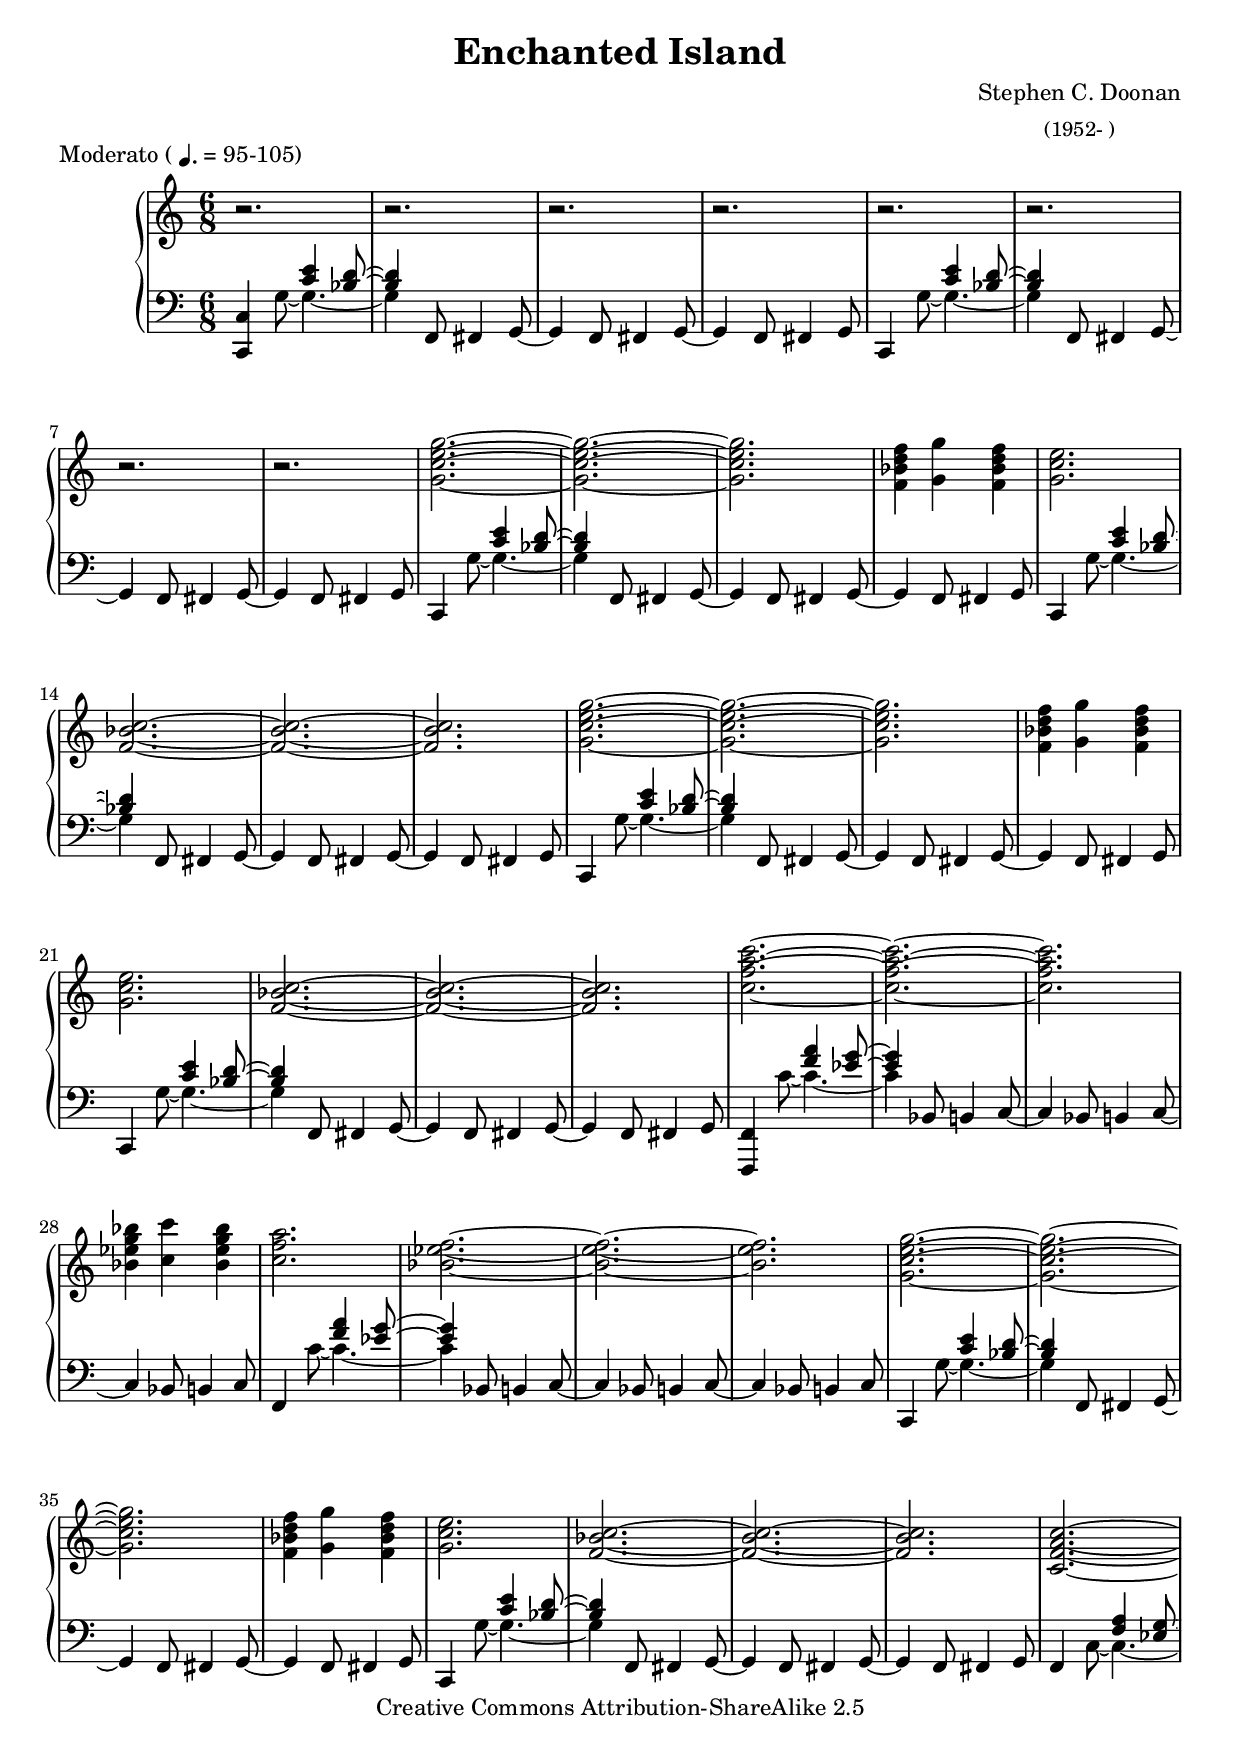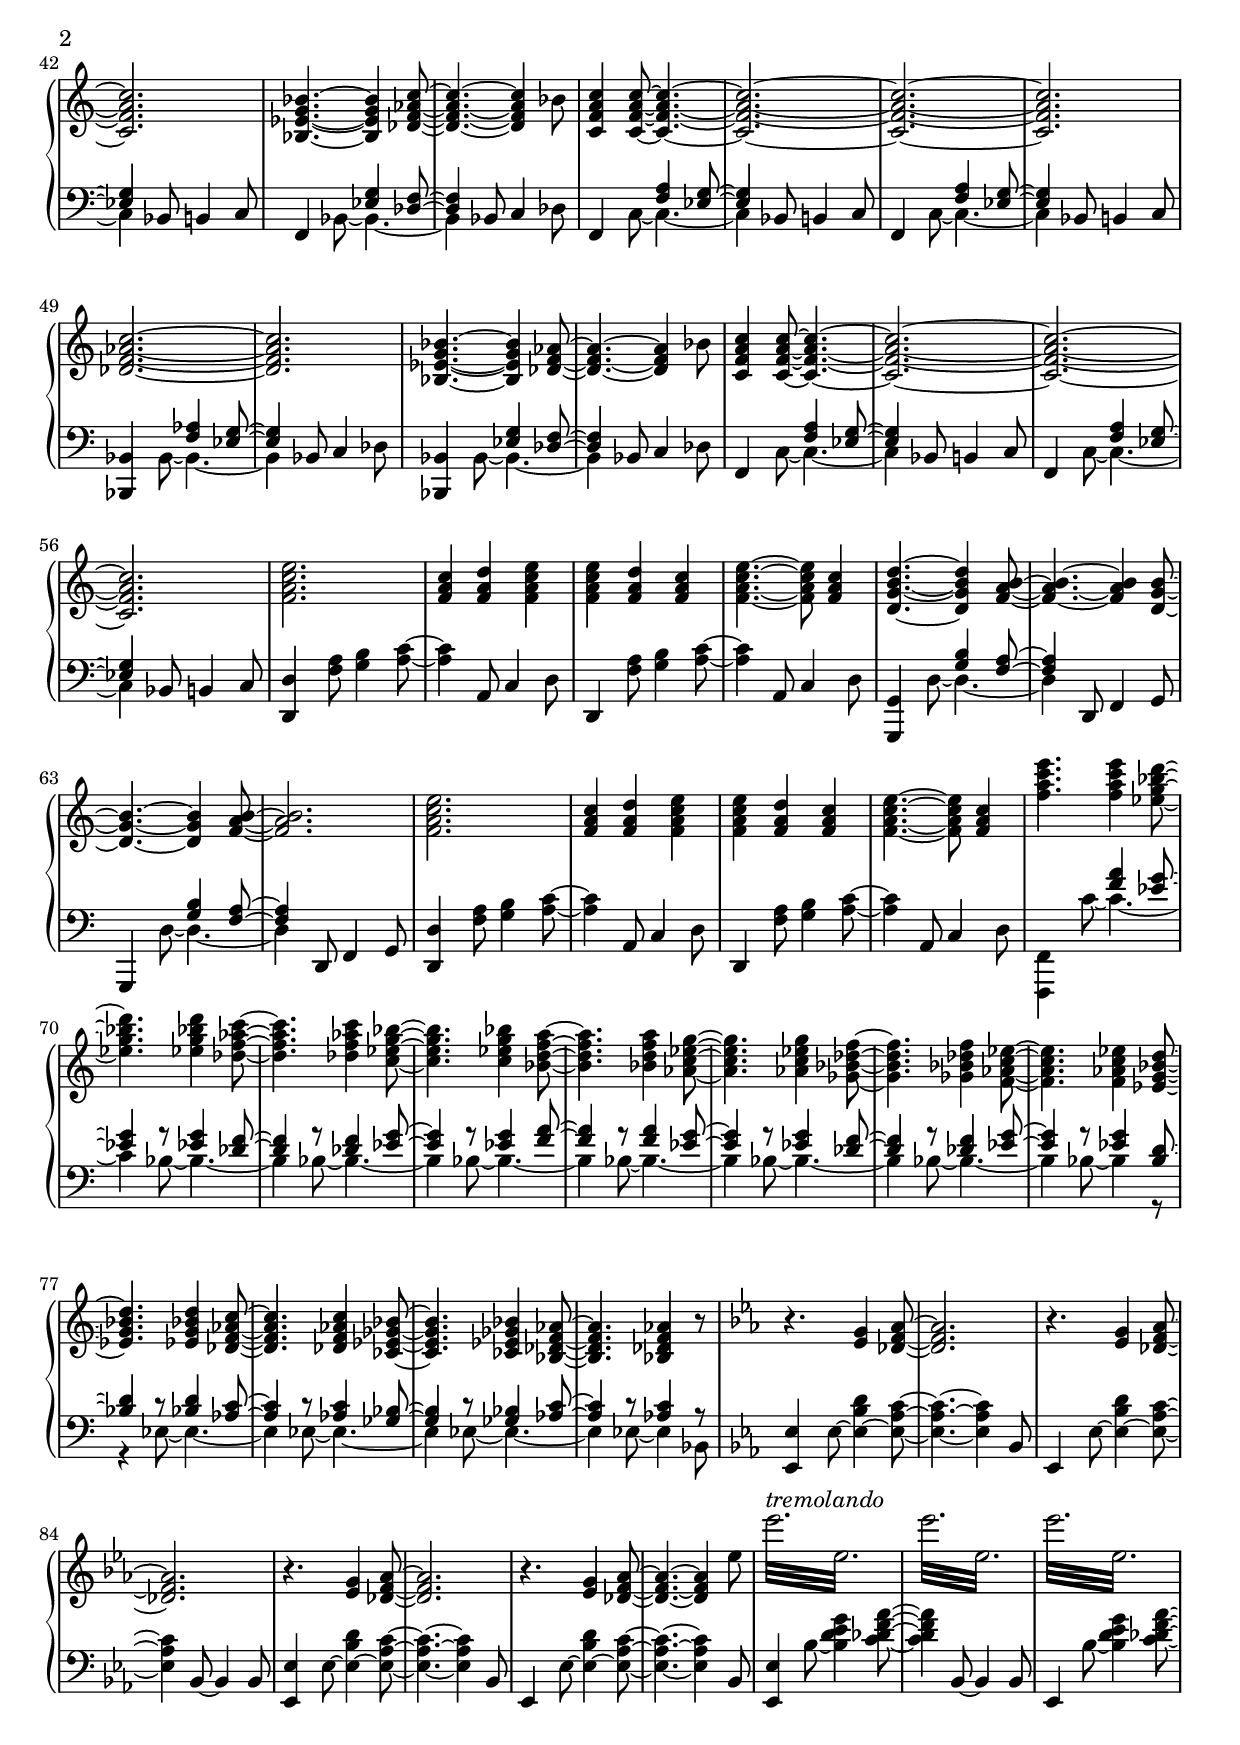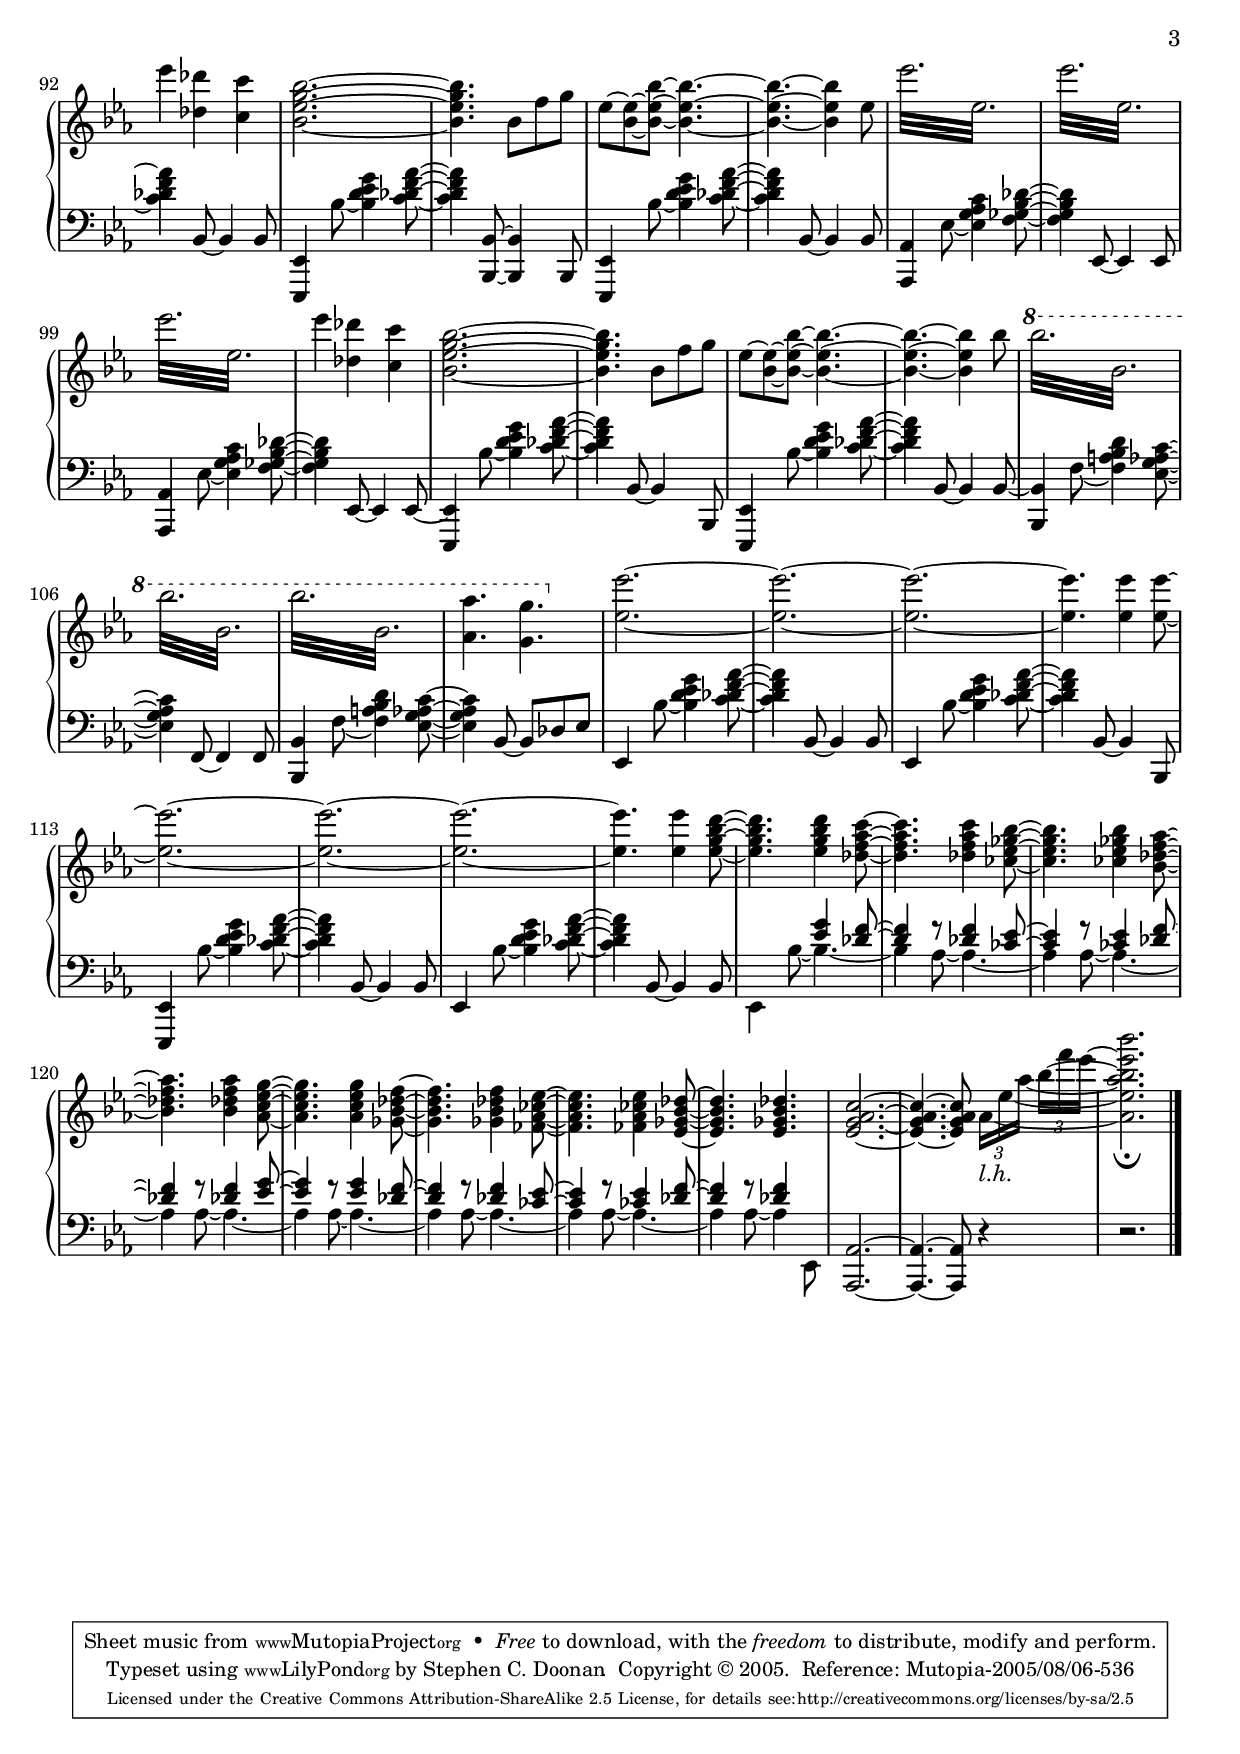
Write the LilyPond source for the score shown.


% Enchanted Island, work for piano by Stephen C. Doonan, xscd@xscd.com

\version "2.6.3"

\include "english.ly"

\paper { }

\header {

   title = "Enchanted Island"
   composer = \markup \center-align { "Stephen C. Doonan" \small "(1952- )" }
   piece = \markup { "Moderato (" \tiny \note #"4." #0.75 \normalsize "= 95-105)" }

% Mutopiaproject.org headers 

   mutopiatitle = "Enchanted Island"
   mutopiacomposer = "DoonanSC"
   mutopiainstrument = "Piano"
   date = "1976"
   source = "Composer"
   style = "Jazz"
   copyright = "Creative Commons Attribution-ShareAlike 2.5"
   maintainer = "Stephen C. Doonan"
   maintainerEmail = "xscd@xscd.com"
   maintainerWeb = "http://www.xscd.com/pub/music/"
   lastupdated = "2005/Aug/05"
   
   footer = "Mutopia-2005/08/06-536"
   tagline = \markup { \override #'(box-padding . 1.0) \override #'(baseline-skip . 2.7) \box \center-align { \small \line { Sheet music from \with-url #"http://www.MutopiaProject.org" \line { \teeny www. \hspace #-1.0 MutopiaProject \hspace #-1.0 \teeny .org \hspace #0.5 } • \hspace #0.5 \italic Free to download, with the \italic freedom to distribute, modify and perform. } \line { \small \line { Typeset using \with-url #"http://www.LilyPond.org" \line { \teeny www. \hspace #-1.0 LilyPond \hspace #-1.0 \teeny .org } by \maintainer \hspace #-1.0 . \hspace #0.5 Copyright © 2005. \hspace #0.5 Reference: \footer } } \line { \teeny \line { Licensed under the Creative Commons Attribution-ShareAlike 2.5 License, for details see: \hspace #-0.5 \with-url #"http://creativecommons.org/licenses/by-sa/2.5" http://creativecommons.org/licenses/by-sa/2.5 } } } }
}


rightHandA = \relative c'' {

   \clef treble \key c \major \time 6/8

% numbers (like the "1" below), refer to measure numbers
% 1 - intro, 8 measures

   r2.
   r2.
   r2.
   r2.

% 5

   r2.
   r2.
   r2.
   r2.

% 9 - begin body of piece

   <g c e g>2.~
   <g c e g>~
   <g c e g>
   <f bf d f>4 <g g'> <f bf d f>

% 13

   <g c e>2. 
   <f bf c>2.~
   <f bf c>~
   <f bf c>

% 17

   <g c e g>2.~
   <g c e g>~
   <g c e g>
   <f bf d f>4 <g g'> <f bf d f>

% 21

   <g c e>2.
   <f bf c>2.~
   <f bf c>~
   <f bf c>

% 25 - from C up to F
 
   <c' f a c>2.~
   <c f a c>~
   <c f a c>
   <bf ef g bf>4 <c c'> <bf ef g bf>

% 29

   <c f a>2.
   <bf ef f>2.~
   <bf ef f>~
   <bf ef f>

% 33 - back to C

   <g c e g>2.~
   <g c e g>~
   <g c e g>
   <f bf d f>4 <g g'> <f bf d f>

% 37

   <g c e>2.
   <f bf c>2.~
   <f bf c>~
   <f bf c>

% 41 - begin transition

   <c=' f a c>2.~
   <c f a c>2.
   <bf ef g bf>4.~ <bf ef g bf>4 <df f af c>8~
   <df f af c>4.~ <df f af c>4 bf'8

% 45

   <c, f a c>4 <c f a c>8~ <c f a c>4.~
   <c f a c>2.~
   <c f a c>2.~
   <c f a c>2.

% 49

   <df f af c>2.~
   <df f af c>2.
   <bf ef g bf>4.~ <bf ef g bf>4 <df f af>8~
   <df f af>4.~ <df f af>4 bf'8

% 53

   <c, f a c>4 <c f a c>8~ <c f a c>4.~
   <c f a c>2.~
   <c f a c>2.~
   <c f a c>2.

% 57 transition, to Dminor

   <f a c e>2.
   <f a c>4 <f a d> <f a c e>
   <f a c e> <f a d> <f a c>
   <f a c e>4.~ <f a c e>8 <f a c>4

% 61

   <d g b d>4.~ <d g b d>4 <f a b>8~
   <f a b>4.~ <f a b>4 <d g b>8~
   <d g b>4.~ <d g b>4 <f a b>8~
   <f a b>2.

% 65

   <f a c e>2.
   <f a c>4 <f a d> <f a c e>
   <f a c e> <f a d> <f a c>
   <f a c e>4.~ <f a c e>8 <f a c>4

% 69 - high walk-down, key from C to E-flat
% 12 measures total in walk-down

   <f' a c e>4. <f a c e>4 <ef g bf d>8~
   <ef g bf d>4. <ef g bf d>4 <df f af c>8~
   <df f af c>4. <df f af c>4 <c ef g bf>8~
   <c ef g bf>4. <c ef g bf>4 <bf d f a>8~
   <bf d f a>4. <bf d f a>4 <af c ef g>8~
   <af c ef g>4. <af c ef g>4 <gf bf df f>8~
   <gf bf df f>4. <gf bf df f>4 <f af c ef>8~
   <f af c ef>4. <f af c ef>4 <ef g bf d>8~
   <ef g bf d>4. <ef g bf d>4 <df f af c>8~
   <df f af c>4. <df f af c>4 <cf ef gf bf>8~
   <cf ef gf bf>4. <cf ef gf bf>4 <bf df f af>8~
   <bf df f af>4. <bf df f af>4 r8

% 81 - now in key of E flat

   \key ef \major
   r4. <ef g>4 <df f af>8~
   <df f af>2.
   r4. <ef g>4 <df f af>8~
   <df f af>2.

% 85

   r4. <ef g>4 <df f af>8~
   <df f af>2.
   r4. <ef g>4 <df f af>8~
   <df f af>4.~ <df f af>4 ef'8

}


% part B of right hand (of parts A, B, C) follows. Part B has two versions,
% one for notation and one for MIDI output, because LilyPond
% does not output appropriate MIDI data for tremolandos (chord tremolos)


rightHandBnotation = \relative c'' {

% 89 - ending section

   \repeat "tremolo" 12 { ef'32^\markup { \italic tremolando } ef, }
   \repeat "tremolo" 12 { ef'32 ef, }
   \repeat "tremolo" 12 { ef'32 ef, }
   ef'4 <df df,>4 <c c,>4

% 93

   <bf, ef g bf>2.~
   <bf ef g bf>4. bf8 f'8 g
   ef8~ <ef bf>~ <bf ef bf'>~ <bf ef bf'>4.~
   <bf ef bf'>4.~ <bf ef bf'>4 ef8

% 97

   \repeat "tremolo" 12 { ef'32 ef, }
   \repeat "tremolo" 12 { ef'32 ef, }
   \repeat "tremolo" 12 { ef'32 ef, }
   ef'4 <df df,>4 <c c,>4

% 101

   <bf, ef g bf>2.~
   <bf ef g bf>4. bf8 f'8 g
   ef8~ <ef bf>~ <bf ef bf'>~ <bf ef bf'>4.~
   <bf ef bf'>4.~ <bf ef bf'>4 bf'8

% 105

   #(set-octavation 1) \repeat "tremolo" 12 { bf'32 bf, }
   \repeat "tremolo" 12 { bf'32 bf, }
   \repeat "tremolo" 12 { bf'32 bf, }
   <af' af,>4. <g g,>4. #(set-octavation 0)

}

rightHandBMIDI = \relative c'' {

% 89 - ending section

   \times 12/14 {
      ef'16 ef, ef' ef, ef' ef, ef' ef, ef' ef, ef' ef, ef' ef, |
      ef' ef, ef' ef, ef' ef, ef' ef, ef' ef, ef' ef, ef' ef,
      ef' ef, ef' ef, ef' ef, ef' ef, ef' ef, ef' ef, ef' ef,
   }
   ef'4 <df df,>4 <c c,>4

% 93

   <bf, ef g bf>2.~
   <bf ef g bf>4. bf8 f'8 g~
   <ef g>8~ <bf ef g>~ <bf ef g bf>~ <bf ef g bf>4.~
   <bf ef g bf>4.~ <bf ef g bf>4 ef8

% 97

   \times 12/14 {
      ef'16 ef, ef' ef, ef' ef, ef' ef, ef' ef, ef' ef, ef' ef, |
      ef' ef, ef' ef, ef' ef, ef' ef, ef' ef, ef' ef, ef' ef,
      ef' ef, ef' ef, ef' ef, ef' ef, ef' ef, ef' ef, ef' ef,
   }
   ef'4 <df df,>4 <c c,>4

% 101

   <bf, ef g bf>2.~
   <bf ef g bf>4. bf8 f'8 g~
   <ef g>8~ <bf ef g>~ <bf ef g bf>~ <bf ef g bf>4.~
   <bf ef g bf>4.~ <bf ef g bf>4 bf'8

% 105

   \times 12/14 {
      bf'16 bf, bf' bf, bf' bf, bf' bf, bf' bf, bf' bf, bf' bf, |
      bf' bf, bf' bf, bf' bf, bf' bf, bf' bf, bf' bf, bf' bf,
      bf' bf, bf' bf, bf' bf, bf' bf, bf' bf, bf' bf, bf' bf,
   }
   <af' af,>4. <g g,>4.

}


rightHandC = \relative c'' {

% 109

   <ef ef'>2.~
   <ef ef'>2.~
   <ef ef'>2.~
   <ef ef'>4. <ef ef'>4 <ef ef'>8~

% 113

   <ef ef'>2.~
   <ef ef'>2.~
   <ef ef'>2.~
   <ef ef'>4. <ef ef'>4 <ef g bf d>8~

% 117

   <ef g bf d>4. <ef g bf d>4 <df f af c>8~
   <df f af c>4. <df f af c>4 <cf ef gf bf>8~
   <cf ef gf bf>4. <cf ef gf bf>4 <bf df f af>8~
   <bf df f af>4. <bf df f af>4 <af c ef g>8~

% 121

   <af c ef g>4. <af c ef g>4 <gf bf df f>8~
   <gf bf df f>4. <gf bf df f>4 <ff af cf ef>8~
   <ff af cf ef>4. <ff af cf ef>4 <ef gf bf df>8~
   <ef gf bf df>4. <ef gf bf df>4.

% 125

   <ef g af c>2.~
   <ef g af c>4.~ <ef g af c>8\noBeam
   \set tieWaitForNote = ##t \times 2/3 { \once \override TextScript #'padding = #1.7 af16[~_\markup { \italic "l.h." } ef'~ af]~ } \times 2/3 { \tieUp bf[~ f' ef]~ } |
   <af,, ef' af bf ef bf'>2._\fermata \bar "|."

}


leftHand = \relative c {

   \clef bass \key c \major \time 6/8

% 1 - intro, 8 measures
     
   <c c,>4 << { s8 <c' e>4 <bf d>8~ } \\
               { g8~ g4.~ } >>
   << { <bf d>4 } \\
      { g4 } >> \oneVoice f,8 fs4 g8~
   g4 f8 fs4 g8~
   g4 f8 fs4 g8

% 5

   c,4 << { s8 <c'' e>4 <bf d>8~ } \\
               { g8~ g4.~ } >>
   << { <bf d>4 } \\
      { g4 } >> \oneVoice f,8 fs4 g8~
   g4 f8 fs4 g8~
   g4 f8 fs4 g8

% 9, begin body of piece

   c,4 << { s8 <c'' e>4 <bf d>8~ } \\
               { g8~ g4.~ } >>
   << { <bf d>4 } \\
      { g4 } >> \oneVoice f,8 fs4 g8~
   g4 f8 fs4 g8~
   g4 f8 fs4 g8

% 13

   c,4 << { s8 <c'' e>4 <bf d>8~ } \\
               { g8~ g4.~ } >>
   << { <bf d>4 } \\
      { g4 } >> \oneVoice f,8 fs4 g8~
   g4 f8 fs4 g8~
   g4 f8 fs4 g8

% 17

   c,4 << { s8 <c'' e>4 <bf d>8~ } \\
               { g8~ g4.~ } >>
   << { <bf d>4 } \\
      { g4 } >> \oneVoice f,8 fs4 g8~
   g4 f8 fs4 g8~
   g4 f8 fs4 g8

% 21

   c,4 << { s8 <c'' e>4 <bf d>8~ } \\
               { g8~ g4.~ } >>
   << { <bf d>4 } \\
      { g4 } >> \oneVoice f,8 fs4 g8~
   g4 f8 fs4 g8~
   g4 f8 fs4 g8

% 25 - from C up to F

   <f f,>4 << { s8 <f'' a>4 <ef g>8~ } \\
         { c8~ c4.~ } >>
   << { <ef g>4 } \\
      { c4 } >> \oneVoice bf,8 b4 c8~
   c4 bf8 b4 c8~
   c4 bf8 b4 c8

% 29

   f,4 << { s8 <f'' a>4 <ef g>8~ } \\
         { c8~ c4.~ } >>
   << { <ef g>4 } \\
      { c4 } >> \oneVoice bf,8 b4 c8~
   c4 bf8 b4 c8~
   c4 bf8 b4 c8

% 33 - back to C

   c,4 << { s8 <c'' e>4 <bf d>8~ } \\
               { g8~ g4.~ } >>
   << { <bf d>4 } \\
      { g4 } >> \oneVoice f,8 fs4 g8~
   g4 f8 fs4 g8~
   g4 f8 fs4 g8

% 37

   c,4 << { s8 <c'' e>4 <bf d>8~ } \\
               { g8~ g4.~ } >>
   << { <bf d>4 } \\
      { g4 } >> \oneVoice f,8 fs4 g8~
   g4 f8 fs4 g8~
   g4 f8 fs4 g8

% 41 - begin transition, F

   f4 << { s8 <f' a>4 <ef g>8~ } \\
         { c8~ c4.~ } >>
   << { <ef g>4 } \\
      { c4 } >> \oneVoice bf8 b4 c8
   f,4 << { s8 <ef' g>4 <df f>8~ } \\
          { bf8~ bf4.~ } >>
   << { <df f>4 } \\
      { bf4 } >> \oneVoice bf8 c4 df8

% 45

   f,4 << { s8 <f' a>4 <ef g>8~ } \\
          { c8~ c4.~ } >>
   << { <ef g>4 } \\
      { c4 } >> \oneVoice bf8 b4 c8
   f,4 << { s8 <f' a>4 <ef g>8~ } \\
          { c8~ c4.~ } >>
   << { <ef g>4 } \\
      { c4 } >> \oneVoice bf8 b4 c8

% 49

   <bf bf,>4 << { s8 <f' af>4 <ef g>8~ } \\
          { bf8~ bf4.~ } >>
   << { <ef g>4 } \\
      { bf4 } >> \oneVoice bf8 c4 df8
   <bf bf,>4 << { s8 <ef g>4 <df f>8~ } \\
          { bf8~ bf4.~ } >>
   << { <df f>4 } \\
      { bf4 } >> \oneVoice bf8 c4 df8 

%53

   f,4 << { s8 <f' a>4 <ef g>8~ } \\
          { c8~ c4.~ } >> 
   << { <ef g>4 } \\
      { c4 } >> \oneVoice bf8 b4 c8
   f,4 << { s8 <f' a>4 <ef g>8~ } \\
          { c8~ c4.~ } >> 
   << { <ef g>4 } \\
      { c4 } >> \oneVoice bf8 b4 c8

% 57 - transition, d minor

   <d, d'>4 <f' a>8 <g b>4 <a c>8~
   <a c>4 a,8 c4 d8
   d,4 <f' a>8 <g b>4 <a c>8~
   <a c>4 a,8 c4 d8

% 61

   <g, g,>4 << { s8 <g' b>4 <f a>8~ } \\
          { d8~ d4.~ } >>
   << { <f a>4 } \\
      { d4 } >> \oneVoice d,8 f4 g8
   g,4 << { s8 <g'' b>4 <f a>8~ } \\
          { d8~ d4.~ } >>
   << { <f a>4 } \\
      { d4 } >> \oneVoice d,8 f4 g8

% 65

   <d d'>4 <f' a>8 <g b>4 <a c>8~
   <a c>4 a,8 c4 d8
   d,4 <f' a>8 <g b>4 <a c>8~
   <a c>4 a,8 c4 d8

% 69 - high walk down, key modulates from C to E flat
% left hand in walk down has two voices throughout

   << {
      s4. <f'=' a>4 <ef g>8~
      <ef g>4 r8 <ef g>4 <df f>8~
      <df f>4 r8 <df f>4 <ef g>8~
      <ef g>4 r8 <ef g>4 <f a>8~
      <f a>4 r8 <f a>4 <ef g>8~
      <ef g>4 r8 <ef g>4 <df f>8~
      <df f>4 r8 <df f>4 <ef g>8~
      <ef g>4 r8 <ef g>4 <bf d>8~
      <bf d>4 r8 <bf d>4 <af c>8~
      <af c>4 r8 <af c>4 <gf bf>8~
      <gf bf>4 r8 <gf bf>4 <af c>8~
      <af c>4 r8 <af c>4 r8
      }
      \\
      {
      <f, f,>4 c''8~ c4.~
      c4 bf8~ bf4.~
      bf4 bf8~ bf4.~
      bf4 bf8~ bf4.~
      bf4 bf8~ bf4.~
      bf4 bf8~ bf4.~
      bf4 bf8~ bf4.~
      bf4 bf8~ bf4 r8
      r4 ef,8~ ef4.~
      ef4 ef8~ ef4.~
      ef4 ef8~ ef4.~
      ef4 ef8~ ef4 bf8
      }
   >>

% 81 - now in key of E flat, intro to end section

   \key ef \major
   <ef ef,>4 ef8~ <ef bf' d>4~ <ef af c>8~ 
   <ef af c>4.~ <ef af c>4 bf8
   ef,4 ef'8~ <ef bf' d>4~ <ef af c>8~
   <ef af c>4 bf8~ bf4 bf8

% 85

   <ef ef,>4 ef8~ <ef bf' d>4~ <ef af c>8~
   <ef af c>4.~ <ef af c>4 bf8
   ef,4 ef'8~ <ef bf' d>4~ <ef af c>8~
   <ef af c>4.~ <ef af c>4 bf8

% 89 - ending section

   <ef, ef'>4 \tieDown bf''8~ \tieNeutral <bf d ef g>4 <c df f af>8~
   <c df f af>4 bf,8~ bf4 bf8
   ef,4 \tieDown bf''8~ \tieNeutral <bf d ef g>4 <c df f af>8~
   <c df f af>4 bf,8~ bf4 bf8

% 93

   <ef, ef,>4 \tieDown bf''8~ \tieNeutral <bf d ef g>4 <c df f af>8~
   <c df f af>4 <bf, bf,>8~ <bf bf,>4 bf,8
   <ef, ef'>4 \tieDown bf'''8~ \tieNeutral <bf d ef g>4 <c df f af>8~
   <c df f af>4 bf,8~ bf4 bf8

% 97 - to A flat

   <af af,>4 \tieDown ef'8~ \tieNeutral <ef g af c>4 <f gf bf df>8~
   <f gf bf df>4 ef,8~ ef4 ef8
   <af af,>4 \tieDown ef'8~ \tieNeutral <ef g af c>4 <f gf bf df>8~
   <f gf bf df>4 ef,8~ ef4 ef8~

% 101 - back to E flat

   <ef ef,>4 \tieDown bf''8~ \tieNeutral <bf d ef g>4 <c df f af>8~
   <c df f af>4 bf,8~ bf4 bf,8
   <ef ef,>4 \tieDown bf''8~ \tieNeutral <bf d ef g>4 <c df f af>8~ 
   <c df f af>4 bf,8~ bf4 bf8~

% 105 - up to B flat

   <bf bf,>4 \tieDown f'8~ \tieNeutral <f a bf d>4 <ef g af c>8~
   <ef g af c>4 f,8~ f4 f8
   <bf bf,>4 \tieDown f'8~ \tieNeutral <f a bf d>4 <ef g af c>8~
   <ef g af c>4 bf8~ bf8 df8 ef8

% 109 - back in E flat

   ef,4 \tieDown bf''8~ \tieNeutral <bf d ef g>4 <c df f af>8~
   <c df f af>4 bf,8~ bf4 bf8
   ef,4 \tieDown bf''8~ \tieNeutral <bf d ef g>4 <c df f af>8~ 
   <c df f af>4 bf,8~ bf4 bf,8

% 113

   <ef ef,>4 \tieDown bf''8~ \tieNeutral <bf d ef g>4 <c df f af>8~
   <c df f af>4 bf,8~ bf4 bf8
   ef,4 \tieDown bf''8~ \tieNeutral <bf d ef g>4 <c df f af>8~ 
   <c df f af>4 bf,8~ bf4 bf8

% 117
   << {
         s4. <ef' g>4 <df f>8~
         <df f>4 r8 <df f>4 <cf ef>8~
         <cf ef>4 r8 <cf ef>4 <df f>8~
         <df f>4 r8 <df f>4 <ef g>8~
         <ef g>4 r8 <ef g>4 <df f>8~
         <df f>4 r8 <df f>4 <cf ef>8~
         <cf ef>4 r8 <cf ef>4 <df f>8~
         <df f>4 r8 <df f>4 s8
      }
      \\
      {
         ef,,4 bf''8~ bf4.~
         bf4 af8~ af4.~
         af4 af8~ af4.~
         af4 af8~ af4.~
         af4 af8~ af4.~
         af4 af8~ af4.~
         af4 af8~ af4.~
         af4 af8~ af4 ef,8
      }
   >>

% 125 - ending

   <af af,>2.~
   <af af,>4.~ <af af,>8 r4
   r2.
   
}

     
\score {
   \layout { }
   \context PianoStaff <<
       \context Staff = upper { \rightHandA \rightHandBnotation \rightHandC }
       \context Staff = lower \leftHand
   >>
}


\score {
   \midi { \tempo 4 . = 100 }
   \context PianoStaff <<
      \context Staff = upper { \rightHandA \rightHandBMIDI \rightHandC }
      \context Staff = lower \leftHand
   >>
}

